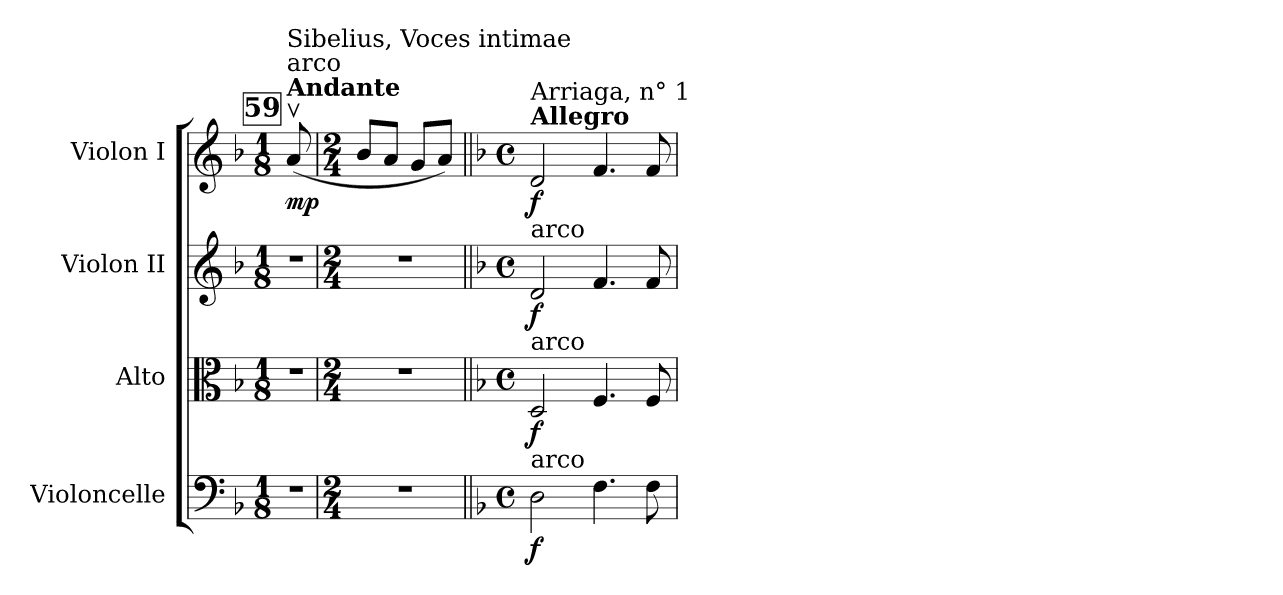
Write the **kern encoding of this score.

**kern	**dynam	**kern	**dynam	**kern	**dynam	**kern	**dynam
*part4	*part4	*part3	*part3	*part2	*part2	*part1	*part1
*staff4	*staff4	*staff3	*staff3	*staff2	*staff2	*staff1	*staff1
*I"Violoncelle	*	*I"Alto	*	*I"Violon II	*	*I"Violon I	*
*I'Vc.	*	*I'Alt.	*	*I'Vln. II	*	*I'Vln. I	*
*clefF4	*	*clefC3	*	*clefG2	*	*clefG2	*
*k[b-]	*	*k[b-]	*	*k[b-]	*	*k[b-]	*
*F:	*	*F:	*	*F:	*	*F:	*
*M1/8	*	*M1/8	*	*M1/8	*	*M1/8	*
!!LO:REH:place=s1:a:t=59
=120	=120	=120	=120	=120	=120	=120	=120
!	!	!	!	!	!	!LO:TX:a:B:t=Andante	!
!	!	!	!	!	!	!LO:TX:a:color=#000000:t=arco	!
!	!	!	!	!	!	!LO:TX:a:t=Sibelius, Voces intimae	!
!	!	!	!	!	!	!	!LO:DY:b
8r	.	8r	.	8r	.	(8av>/	mp
=121	=121	=121	=121	=121	=121	=121	=121
*M2/4	*	*M2/4	*	*M2/4	*	*M2/4	*
2r	.	2r	.	2r	.	8b-/L	.
.	.	.	.	.	.	8a/J	.
.	.	.	.	.	.	8g/L	.
.	.	.	.	.	.	8a/J)	.
!!LO:PB:g=z
=122||	=122||	=122||	=122||	=122||	=122||	=122||	=122||
!!LO:REH:place=s1:a:t=60
*k[b-]	*	*k[b-]	*	*k[b-]	*	*k[b-]	*
*F:	*	*F:	*	*F:	*	*F:	*
*M4/4	*	*M4/4	*	*M4/4	*	*M4/4	*
*met(c)	*	*met(c)	*	*met(c)	*	*met(c)	*
*	*	*	*	*	*	*MM152	*
!	!	!	!	!	!	!LO:TX:a:B:t=Allegro	!
!	!	!	!	!	!	!LO:TX:a:t=Arriaga, n° 1	!
!	!	!	!	!LO:TX:a:color=#000000:t=arco	!	!	!
!	!	!LO:TX:a:color=#000000:t=arco	!	!	!	!	!
!LO:TX:a:color=#000000:t=arco	!	!	!	!	!	!	!
!	!LO:DY:b	!	!LO:DY:b	!	!LO:DY:b	!	!LO:DY:b
2D\	f	2D/	f	2d/	f	2d/	f
4.F\	.	4.F/	.	4.f/	.	4.f/	.
8F\	.	8F/	.	8f/	.	8f/	.
=	=	=	=	=	=	=	=
*-	*-	*-	*-	*-	*-	*-	*-
